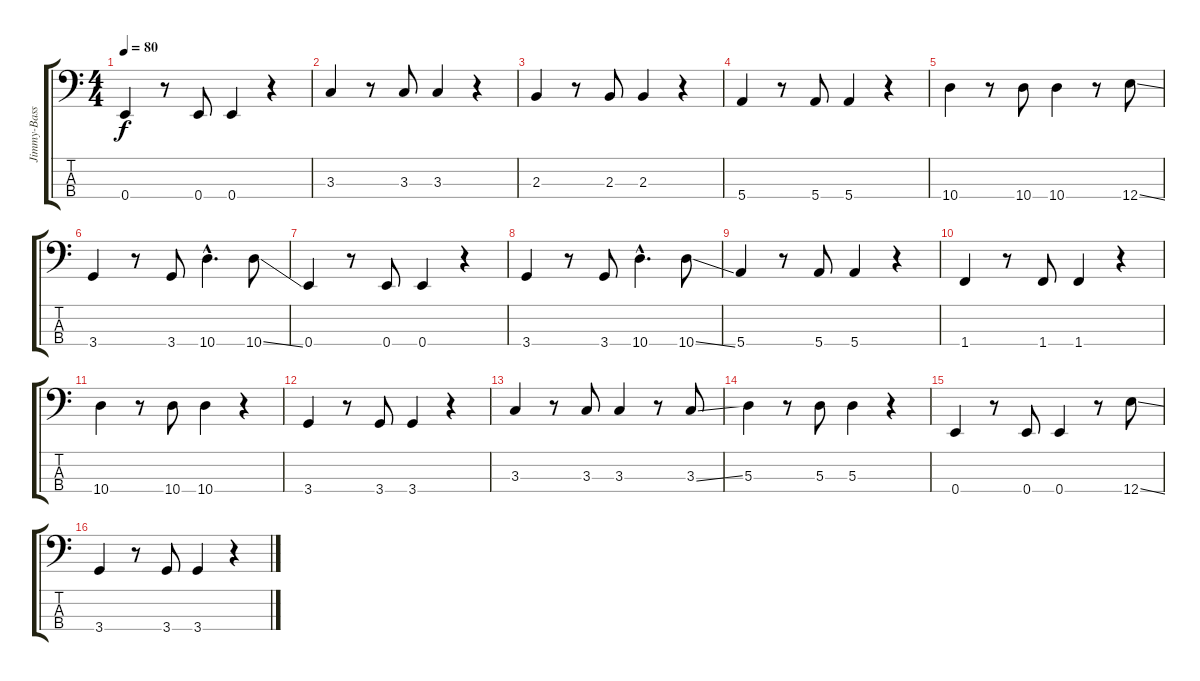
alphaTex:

\track ("Jimmy-Bass Guitar" "Jimmy-Bass") {instrument fretlessbass}
\staff {score tabs}
\tuning (G2 D2 A1 E1) {hide}
\ts (4 4)
\tempo 80
\clef f4
\ks c
0.4.4{dy f} r.8 0.4.8 0.4.4 r.4 |
3.3.4 r.8 3.3.8 3.3.4 r.4 |
2.3.4 r.8 2.3.8 2.3.4 r.4 |
5.4.4 r.8 5.4.8 5.4.4 r.4 |
10.4.4 r.8 10.4.8 10.4.4 r.8 12.4{ss}.8 |
3.4.4 r.8 3.4.8 10.4{hac}.4{d} 10.4{ss}.8 |
0.4.4 r.8 0.4.8 0.4.4 r.4 |
3.4.4 r.8 3.4.8 10.4{hac}.4{d} 10.4{ss}.8 |
5.4.4 r.8 5.4.8 5.4.4 r.4 |
1.4.4 r.8 1.4.8 1.4.4 r.4 |
10.4.4 r.8 10.4.8 10.4.4 r.4 |
3.4.4 r.8 3.4.8 3.4.4 r.4 |
3.3.4 r.8 3.3.8 3.3.4 r.8 3.3{ss}.8 |
5.3.4 r.8 5.3.8 5.3.4 r.4 |
0.4.4 r.8 0.4.8 0.4.4 r.8 12.4{ss}.8 |
3.4.4 r.8 3.4.8 3.4.4 r.4
